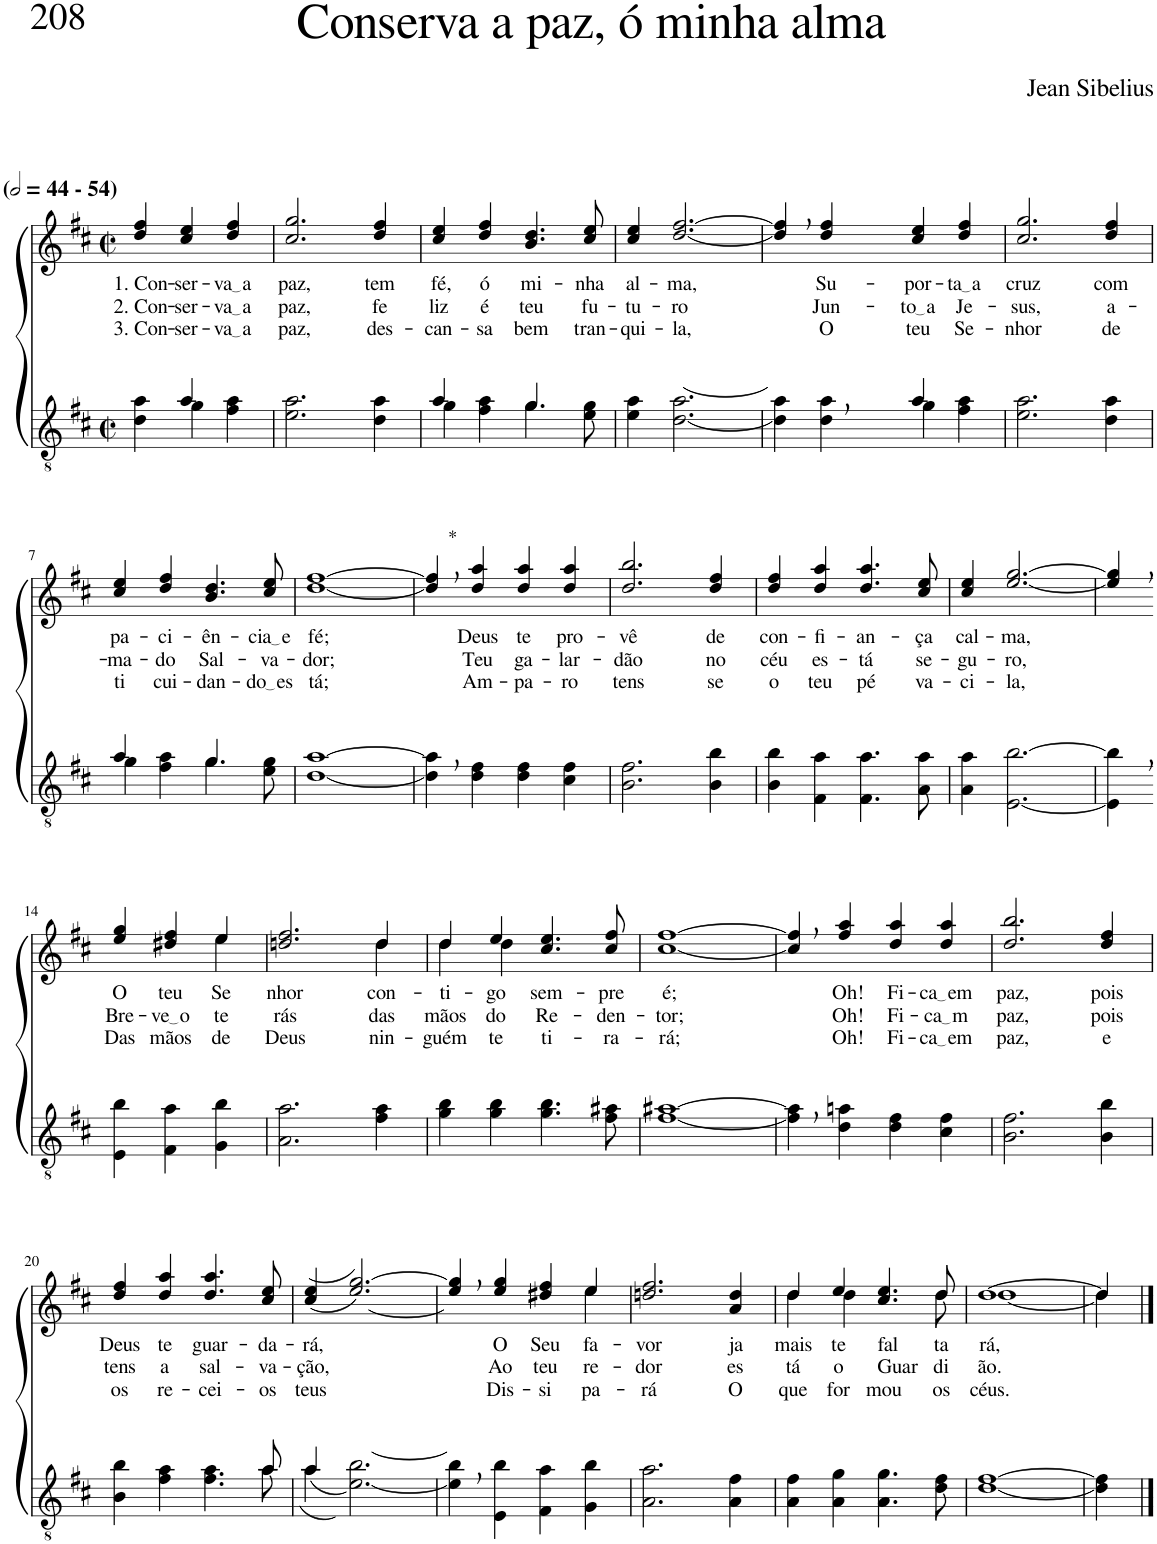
**kern	**kern	**text	**text	**text
*part2	*part1	*part1	*part1	*part1
*staff2	*staff1	*staff1	*staff1	*staff1
*I"Parte III e IV	*I"Parte I e II	*	*	*
*clefGv2	*clefG2	*	*	*
*Trd5c9	*Trd5c9	*	*	*
*k[f#c#]	*k[f#c#]	*	*	*
*M2/2	*M2/2	*	*	*
*met(c|)	*met(c|)	*	*	*
*MM88	*MM88	*	*	*
=1	=1	=1	=1	=1
*^	*	*	*	*
!	!	!LO:TX:a:B:t=(	!	!	!
!	!	!LO:TX:a:B:t=- 54)	!	!	!
!	!	!	!LO:LY:b	!LO:LY:b	!LO:LY:b
4ryy	4d\ 4a\	4dd/ 4ff#/	1. Con-	2. Con-	3. Con-
!	!	!	!LO:LY:b	!LO:LY:b	!LO:LY:b
4a/	4g\	4cc#/ 4ee/	-ser-	-ser-	-ser-
!	!	!	!LO:LY:b	!LO:LY:b	!LO:LY:b
4ryy	4f#\ 4a\	4dd/ 4ff#/	va a	va a	va a
=2	=2	=2	=2	=2	=2
!	!	!	!LO:LY:b	!LO:LY:b	!LO:LY:b
*v	*v	*	*	*	*
2.e\ 2.a\	2.cc#/ 2.gg/	paz,	paz,	paz,
!	!	!LO:LY:b	!LO:LY:b	!LO:LY:b
4d\ 4a\	4dd/ 4ff#/	tem	fe	des-
=3	=3	=3	=3	=3
*^	*	*	*	*
!	!	!	!LO:LY:b	!LO:LY:b	!LO:LY:b
4a/	4g\	4cc#/ 4ee/	fé,	liz	-can-
!	!	!	!LO:LY:b	!LO:LY:b	!LO:LY:b
4ryy	4f#\ 4a\	4dd/ 4ff#/	ó	é	-sa
!	!	!	!LO:LY:b	!LO:LY:b	!LO:LY:b
4.g/	4.g\	4.b/ 4.dd/	mi-	teu	bem
!	!	!	!LO:LY:b	!LO:LY:b	!LO:LY:b
8ryy	8e\ 8g\	8cc#/ 8ee/	-nha	fu-	tran-
=4	=4	=4	=4	=4	=4
!	!	!	!LO:LY:b	!LO:LY:b	!LO:LY:b
*v	*v	*	*	*	*
4e\ 4a\	4cc#/ 4ee/	al-	-tu-	-qui-
!	!	!LO:LY:b	!LO:LY:b	!LO:LY:b
[2.d\ [2.a\	[2.dd/ [2.ff#/	-ma,	-ro	-la,
=5	=5	=5	=5	=5
*^	*	*	*	*
2ryy	4d\] 4a\]	4dd/], 4ff#/],	.	.	.
!	!	!	!LO:LY:b	!LO:LY:b	!LO:LY:b
.	4d\ 4a\	4dd/ 4ff#/	Su-	Jun-	O
!	!	!	!LO:LY:b	!LO:LY:b	!LO:LY:b
4a/	4g\	4cc#/ 4ee/	-por-	to a	teu
!	!	!	!LO:LY:b	!LO:LY:b	!LO:LY:b
4ryy	4f#\ 4a\	4dd/ 4ff#/	ta a	Je-	Se-
=6	=6	=6	=6	=6	=6
!	!	!	!LO:LY:b	!LO:LY:b	!LO:LY:b
*v	*v	*	*	*	*
2.e\ 2.a\	2.cc#/ 2.gg/	cruz	-sus,	-nhor
!	!	!LO:LY:b	!LO:LY:b	!LO:LY:b
4d\ 4a\	4dd/ 4ff#/	com	a-	de
!!LO:LB:g=z
=7	=7	=7	=7	=7
*^	*	*	*	*
!	!	!	!LO:LY:b	!LO:LY:b	!LO:LY:b
4a/	4g\	4cc#/ 4ee/	pa-	-ma-	ti
!	!	!	!LO:LY:b	!LO:LY:b	!LO:LY:b
4ryy	4f#\ 4a\	4dd/ 4ff#/	-ci-	-do	cui-
!	!	!	!LO:LY:b	!LO:LY:b	!LO:LY:b
4.g/	4.g\	4.b/ 4.dd/	-ên-	Sal-	-dan-
!	!	!	!LO:LY:b	!LO:LY:b	!LO:LY:b
8ryy	8e\ 8g\	8cc#/ 8ee/	cia e	-va-	do es
=8	=8	=8	=8	=8	=8
!	!	!	!LO:LY:b	!LO:LY:b	!LO:LY:b
*v	*v	*	*	*	*
[1d [1a	[1dd [1ff#	fé;	-dor;	tá;
=9	=9	=9	=9	=9
!	!LO:TX:a:t=*	!	!	!
4d\], 4a\],	4dd/], 4ff#/],	.	.	.
!	!	!LO:LY:b	!LO:LY:b	!LO:LY:b
4d\ 4f#\	4dd/ 4aa/	Deus	Teu	Am-
!	!	!LO:LY:b	!LO:LY:b	!LO:LY:b
4d\ 4f#\	4dd/ 4aa/	te	ga-	-pa-
!	!	!LO:LY:b	!LO:LY:b	!LO:LY:b
4c#\ 4f#\	4dd/ 4aa/	pro-	-lar-	-ro
=10	=10	=10	=10	=10
!	!	!LO:LY:b	!LO:LY:b	!LO:LY:b
2.B\ 2.f#\	2.dd/ 2.bb/	-vê	-dão	tens
!	!	!LO:LY:b	!LO:LY:b	!LO:LY:b
4B\ 4b\	4dd/ 4ff#/	de	no	se
=11	=11	=11	=11	=11
!	!	!LO:LY:b	!LO:LY:b	!LO:LY:b
4B\ 4b\	4dd/ 4ff#/	con-	céu	o
!	!	!LO:LY:b	!LO:LY:b	!LO:LY:b
4F#\ 4a\	4dd/ 4aa/	-fi-	es-	teu
!	!	!LO:LY:b	!LO:LY:b	!LO:LY:b
4.F#\ 4.a\	4.dd/ 4.aa/	-an-	-tá	pé
!	!	!LO:LY:b	!LO:LY:b	!LO:LY:b
8A\ 8a\	8cc#/ 8ee/	-ça	se-	va-
=12	=12	=12	=12	=12
!	!	!LO:LY:b	!LO:LY:b	!LO:LY:b
4A\ 4a\	4cc#/ 4ee/	cal-	-gu-	-ci-
!	!	!LO:LY:b	!LO:LY:b	!LO:LY:b
[2.E\ [2.b\	[2.ee/ [2.gg/	-ma,	-ro,	-la,
=13	=13	=13	=13	=13
4E\], 4b\],	4ee/], 4gg/],	.	.	.
!!LO:LB:g=z
=14-	=14-	=14-	=14-	=14-
!	!	!LO:LY:b	!LO:LY:b	!LO:LY:b
*	*^	*	*	*
4E\ 4b\	4ee/ 4gg/	2ryy	O	Bre-	Das
!	!	!	!LO:LY:b	!LO:LY:b	!LO:LY:b
4F#\ 4a\	4dd#X/ 4ff#/	.	teu	ve o	mãos
!	!	!	!LO:LY:b	!LO:LY:b	!LO:LY:b
4G\ 4b\	4ee/	4ee\	Se-	te-	de
=15	=15	=15	=15	=15	=15
!	!	!	!LO:LY:b	!LO:LY:b	!LO:LY:b
2.A\ 2.a\	2.ddn/ 2.ff#/	2.ryy	-nhor	-rás	Deus
!	!	!	!LO:LY:b	!LO:LY:b	!LO:LY:b
4f#\ 4a\	4dd/	4dd\	con-	das	nin-
=16	=16	=16	=16	=16	=16
!	!	!	!LO:LY:b	!LO:LY:b	!LO:LY:b
4g\ 4b\	4dd/	4dd\	-ti-	mãos	-guém
!	!	!	!LO:LY:b	!LO:LY:b	!LO:LY:b
4g\ 4b\	4ee/	4dd\	-go	do	te
!	!	!	!LO:LY:b	!LO:LY:b	!LO:LY:b
4.g\ 4.b\	4.cc#/ 4.ee/	2ryy	sem-	Re-	ti-
!	!	!	!LO:LY:b	!LO:LY:b	!LO:LY:b
8f#\ 8a#X\	8cc#/ 8ff#/	.	-pre	-den-	-ra-
*	*v	*v	*	*	*
=17	=17	=17	=17	=17
!	!	!LO:LY:b	!LO:LY:b	!LO:LY:b
[1f# [1a#X	[1cc# [1ff#	é;	-tor;	-rá;
=18	=18	=18	=18	=18
4f#\], 4a#\],	4cc#/], 4ff#/],	.	.	.
!	!	!LO:LY:b	!LO:LY:b	!LO:LY:b
4d\ 4an\	4ff#/ 4aa/	Oh!	Oh!	Oh!
!	!	!LO:LY:b	!LO:LY:b	!LO:LY:b
4d\ 4f#\	4dd/ 4aa/	Fi-	Fi-	Fi-
!	!	!LO:LY:b	!LO:LY:b	!LO:LY:b
4c#\ 4f#\	4dd/ 4aa/	ca em	ca m	ca em
=19	=19	=19	=19	=19
!	!	!LO:LY:b	!LO:LY:b	!LO:LY:b
2.B\ 2.f#\	2.dd/ 2.bb/	paz,	paz,	paz,
!	!	!LO:LY:b	!LO:LY:b	!LO:LY:b
4B\ 4b\	4dd/ 4ff#/	pois	pois	e
!!LO:LB:g=z
=20	=20	=20	=20	=20
*^	*	*	*	*
!	!	!	!LO:LY:b	!LO:LY:b	!LO:LY:b
2..ryy	4B\ 4b\	4dd/ 4ff#/	Deus	tens	os
!	!	!	!LO:LY:b	!LO:LY:b	!LO:LY:b
.	4f#\ 4a\	4dd/ 4aa/	te	a	re-
!	!	!	!LO:LY:b	!LO:LY:b	!LO:LY:b
.	4.f#\ 4.a\	4.dd/ 4.aa/	guar-	sal-	-cei-
!	!	!	!LO:LY:b	!LO:LY:b	!LO:LY:b
8a/	8a\	8cc#/ 8ee/	-da-	-va-	-os
=21	=21	=21	=21	=21	=21
!	!	!	!LO:LY:b	!LO:LY:b	!LO:LY:b
((4a/	4a\	((4cc#/ 4ee/	-rá,	-ção,	teus
2.ryy	[2.e\ [2.b\))	[2.ee/ [2.gg/))	.	.	.
*v	*v	*	*	*	*
=22	=22	=22	=22	=22
*	*^	*	*	*
4e\], 4b\],	4ee/], 4gg/],	2.ryy	.	.	.
!	!	!	!LO:LY:b	!LO:LY:b	!LO:LY:b
4E\ 4b\	4ee/ 4gg/	.	O	Ao	Dis-
!	!	!	!LO:LY:b	!LO:LY:b	!LO:LY:b
4F#\ 4a\	4dd#X/ 4ff#/	.	Seu	teu	-si-
!	!	!	!LO:LY:b	!LO:LY:b	!LO:LY:b
4G\ 4b\	4ee/	4ee\	fa-	re-	-pa-
=23	=23	=23	=23	=23	=23
!	!	!	!LO:LY:b	!LO:LY:b	!LO:LY:b
*	*v	*v	*	*	*
2.A\ 2.a\	2.ddn/ 2.ff#/	-vor	-dor	-rá
!	!	!LO:LY:b	!LO:LY:b	!LO:LY:b
4A\ 4f#\	4a/ 4dd/	ja-	es-	O
=24	=24	=24	=24	=24
*	*^	*	*	*
!	!	!	!LO:LY:b	!LO:LY:b	!LO:LY:b
4A\ 4f#\	4dd/	4dd\	-mais	-tá	que
!	!	!	!LO:LY:b	!LO:LY:b	!LO:LY:b
4A\ 4g\	4ee/	4dd\	te	o	for-
!	!	!	!LO:LY:b	!LO:LY:b	!LO:LY:b
4.A\ 4.g\	4.cc#/ 4.ee/	4.ryy	fal-	Guar-	-mou
!	!	!	!LO:LY:b	!LO:LY:b	!LO:LY:b
8d\ 8f#\	8dd/	8dd\	-ta-	-di-	os
=25	=25	=25	=25	=25	=25
!	!	!	!LO:LY:b	!LO:LY:b	!LO:LY:b
[1d [1f#	[1dd	[1dd	-rá,	-ão.	céus.
=26	=26	=26	=26	=26	=26
4d\] 4f#\]	4dd/]	4dd\]	.	.	.
*	*v	*v	*	*	*
==	==	==	==	==
*-	*-	*-	*-	*-
